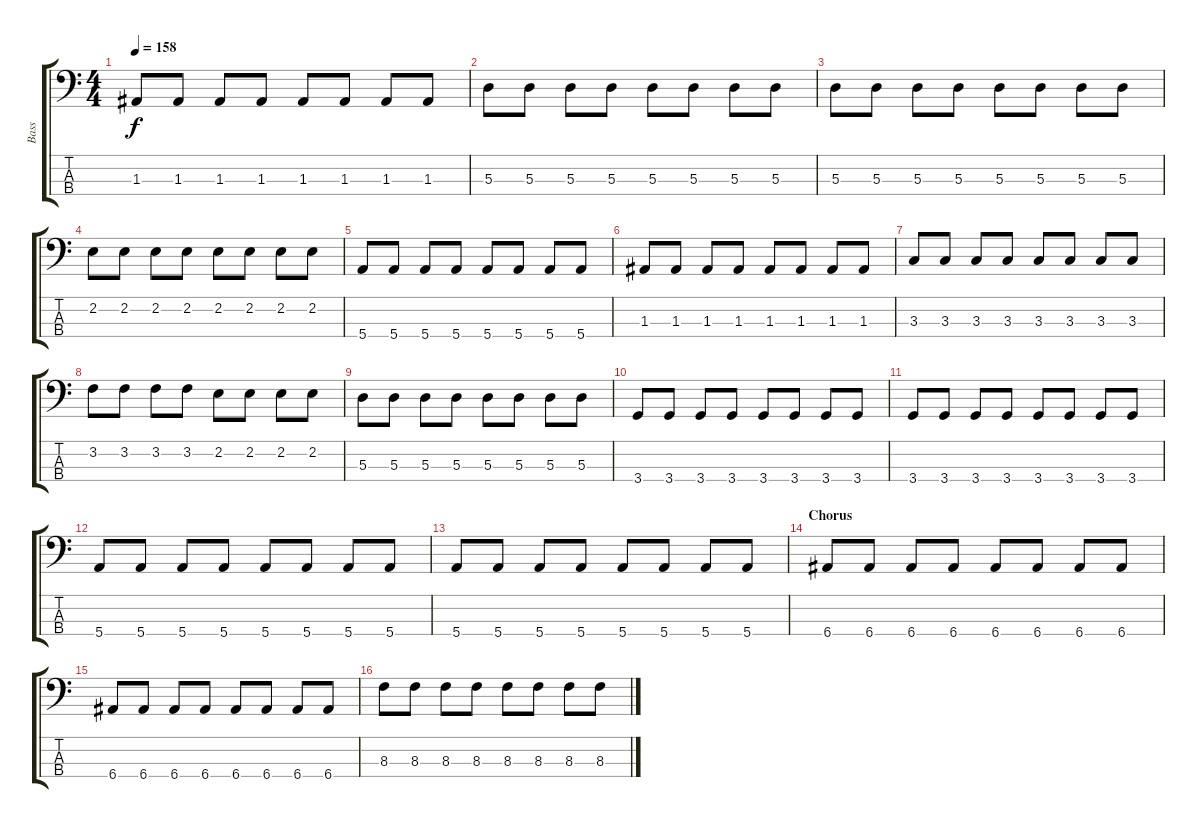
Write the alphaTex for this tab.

\track ("Bass" "Bass") {instrument electricbassfinger}
\staff {score tabs}
\tuning (G2 D2 A1 E1) {hide}
\ts (4 4)
\tempo 158
\clef f4
\ks c
1.3.8{dy f} 1.3.8 1.3.8 1.3.8 1.3.8 1.3.8 1.3.8 1.3.8 |
5.3.8 5.3.8 5.3.8 5.3.8 5.3.8 5.3.8 5.3.8 5.3.8 |
5.3.8 5.3.8 5.3.8 5.3.8 5.3.8 5.3.8 5.3.8 5.3.8 |
2.2.8 2.2.8 2.2.8 2.2.8 2.2.8 2.2.8 2.2.8 2.2.8 |
5.4.8 5.4.8 5.4.8 5.4.8 5.4.8 5.4.8 5.4.8 5.4.8 |
1.3.8 1.3.8 1.3.8 1.3.8 1.3.8 1.3.8 1.3.8 1.3.8 |
3.3.8 3.3.8 3.3.8 3.3.8 3.3.8 3.3.8 3.3.8 3.3.8 |
3.2.8 3.2.8 3.2.8 3.2.8 2.2.8 2.2.8 2.2.8 2.2.8 |
5.3.8 5.3.8 5.3.8 5.3.8 5.3.8 5.3.8 5.3.8 5.3.8 |
3.4.8 3.4.8 3.4.8 3.4.8 3.4.8 3.4.8 3.4.8 3.4.8 |
3.4.8 3.4.8 3.4.8 3.4.8 3.4.8 3.4.8 3.4.8 3.4.8 |
5.4.8 5.4.8 5.4.8 5.4.8 5.4.8 5.4.8 5.4.8 5.4.8 |
5.4.8 5.4.8 5.4.8 5.4.8 5.4.8 5.4.8 5.4.8 5.4.8 |
\section ("" "Chorus")
6.4.8 6.4.8 6.4.8 6.4.8 6.4.8 6.4.8 6.4.8 6.4.8 |
6.4.8 6.4.8 6.4.8 6.4.8 6.4.8 6.4.8 6.4.8 6.4.8 |
8.3.8 8.3.8 8.3.8 8.3.8 8.3.8 8.3.8 8.3.8 8.3.8
